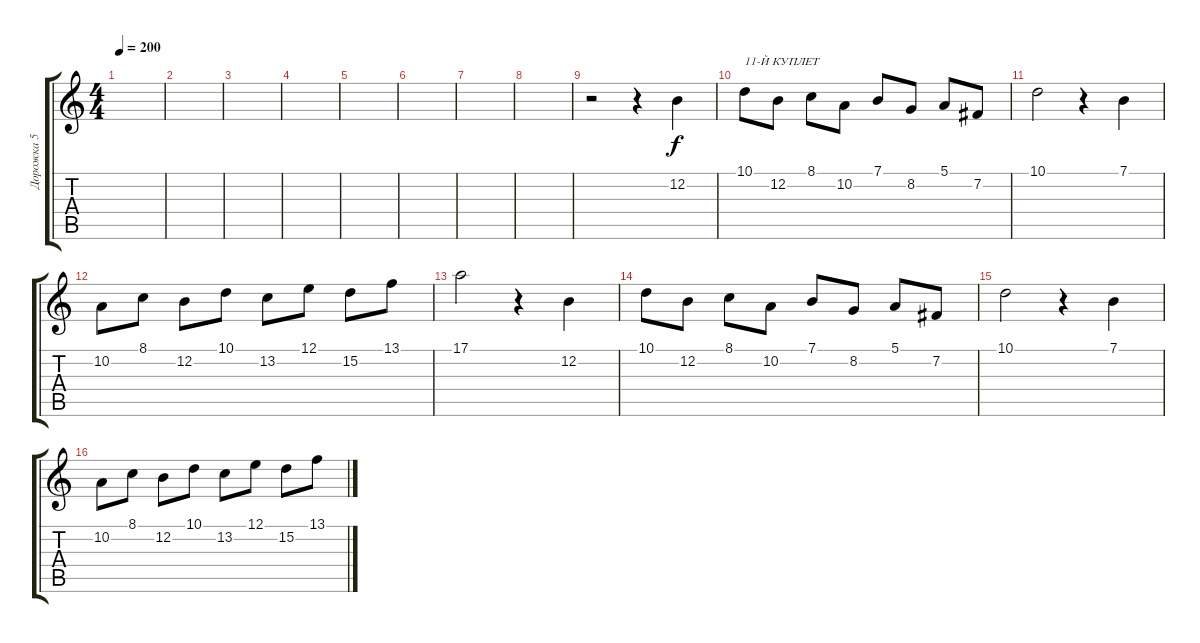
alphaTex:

\track ("Дорожка 5" "Дорожка 5") {instrument acousticgrandpiano}
\staff {score tabs}
\tuning (E4 B3 G3 D3 A2 E2) {hide}
\ts (4 4)
\tempo 200
\clef g2
\ks c
|
|
|
|
|
|
|
|
r.2 r.4 12.2.4 |
10.1.8{txt "11-Й КУПЛЕТ"} 12.2.8 8.1.8 10.2.8 7.1.8 8.2.8 5.1.8 7.2.8 |
10.1.2 r.4 7.1.4 |
10.2.8 8.1.8 12.2.8 10.1.8 13.2.8 12.1.8 15.2.8 13.1.8 |
17.1.2 r.4 12.2.4 |
10.1.8 12.2.8 8.1.8 10.2.8 7.1.8 8.2.8 5.1.8 7.2.8 |
10.1.2 r.4 7.1.4 |
10.2.8 8.1.8 12.2.8 10.1.8 13.2.8 12.1.8 15.2.8 13.1.8
